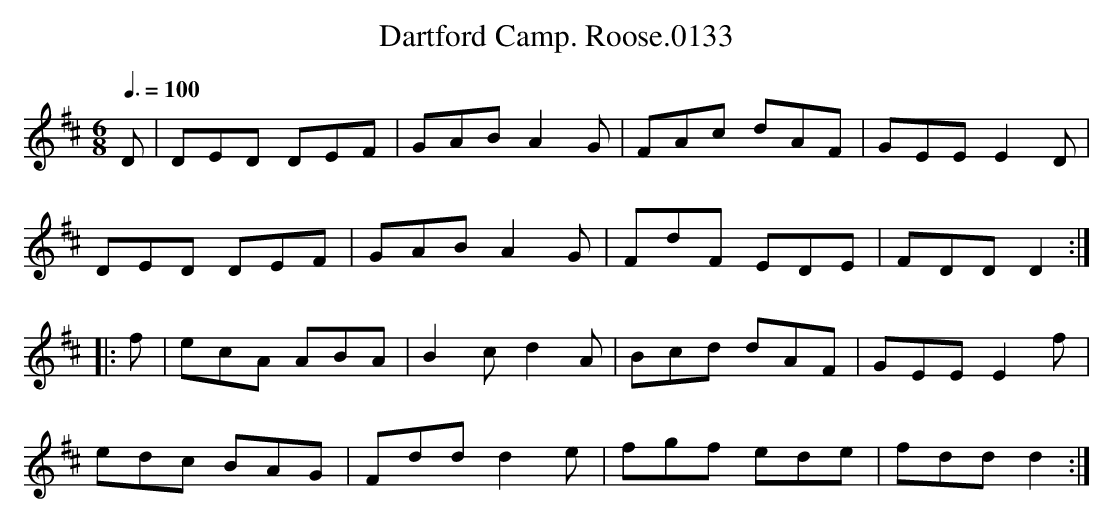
X:1
T:Dartford Camp. Roose.0133
M:6/8
L:1/8
Q:3/8=100
K:D
D|DED DEF|GAB A2G|FAc dAF|GEE E2D|
DED DEF|GAB A2G|FdF EDE|FDD D2:|
|:f|ecA ABA|B2c d2A|Bcd dAF|GEE E2f|
edc BAG|Fdd d2e|fgf ede|fdd d2:|
